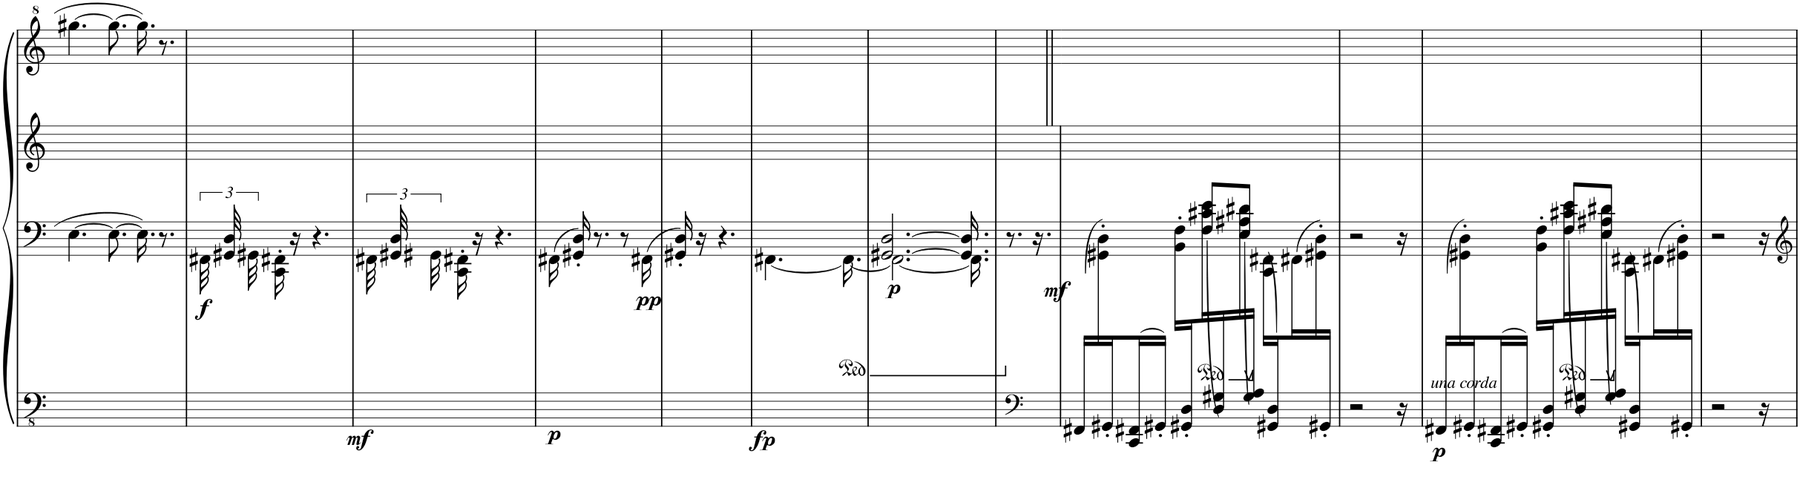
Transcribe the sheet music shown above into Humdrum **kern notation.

**kern	**kern	**kern	**kern	**dynam
*part1	*part1	*part1	*part1	*part1
*staff4	*staff3	*staff2	*staff1	*staff1/2/3/4
*I"Piano	*	*	*	*
*I'Pno.	*	*	*	*
!!LO:PB:g=z
*clefFv4	*clefF4	*clefG2	*clefG^2	*
*k[]	*k[]	*k[]	*k[]	*
*M6/8	*M6/8	*M6/8	*M6/8	*
=75	=75	=75	=75	=75
2ryy	[4.E\	2ryy	[4.ggg#X\	.
.	8.E\_	.	8.ggg#\L_	.
8ryy	.	8ryy	.	.
.	16.E\]	.	16.ggg#\Jk]	.
32ryy	.	32ryy	.	.
16.ryy	16.r	16.ryy	16.r	.
=76	=76	=76	=76	=76
!	!	!	!	!LO:DY:b=3
2ryy	48FF#X\	2ryy	2ryy	f
.	16.r	.	.	.
.	48GG#X/ 48D/	.	.	.
.	48GG#X\	.	.	.
.	16CC\' 16FF#X\'	.	.	.
.	16r	.	.	.
.	4.r	.	.	.
16.ryy	.	16.ryy	16.r	.
16ryy	.	16ryy	16ryy	.
=77	=77	=77	=77	=77
!	!	!	!	!LO:DY:b=4
2ryy	48FF#X\	2ryy	2ryy	mf
.	48GG#X/ 48D/	.	.	.
.	48GG#X\	.	.	.
.	16CC\' 16FF#X\'	.	.	.
.	16r	.	.	.
.	4.r	.	.	.
16ryy	.	16ryy	16ryy	.
=78	=78	=78	=78	=78
!	!	!	!	!LO:DY:b=4
2ryy	16FF#X\	2ryy	2ryy	p
.	16GG#X/' 16D/'	.	.	.
.	8.r	.	.	.
.	8r	.	.	.
!	!	!	!	!LO:DY:b=3
.	16FF#X\	.	.	pp
=79	=79	=79	=79	=79
2ryy	16GG#X/' 16D/'	2ryy	2ryy	.
.	16r	.	.	.
.	4.r	.	.	.
=80	=80	=80	=80	=80
*	*^	*	*	*
!	!	!	!	!	!LO:DY:b=4
64FF#X	[4.FF#X\	4ryy	4ryy	4ryy	fp
64ryy	.	.	.	.	.
32ryy	.	.	.	.	.
16ryy	.	.	.	.	.
8ryy	.	.	.	.	.
8ryy	.	8ryy	8ryy	8ryy	.
16.ryy	16.FF#\_	16.ryy	16.ryy	16.ryy	.
=81	=81	=81	=81	=81	=81
!	!	!	!	!	!LO:DY:b=3
2ryy	2.FF#\_	[2.GG#X/ [2.D/	2ryy	2ryy	p
4ryy	.	.	4ryy	4ryy	.
16.ryy	16.FF#\]	16.GG#/] 16.D/]	16.ryy	16.ryy	.
*	*v	*v	*	*	*
=82	=82	=82	=82	=82
4ryy	8.r	4ryy	4ryy	.
.	16.r	.	.	.
32ryy	.	32ryy	32ryy	.
=83||	=83||	=83||	=83||	=83||
*clefF4	*	*	*	*
*^	*^	*	*	*
!	!	!	!	!	!	!LO:DY:b=3
16FF#X/LL	4ryy	16ryy	4ryy	4ryy	4ryy	mf
16ryy	.	16GG#X\'> 16D\'>	.	.	.	.
16GG#X'</J	.	8.ryy	.	.	.	.
16CC/ 16FF#X/L	.	.	.	.	.	.
16GG#X'</JJ	4ryy	.	8.ryy	4ryy	4ryy	.
16ryy	.	16BB\'> 16F\'>LL	.	.	.	.
16GG#X/'< 16D/'<J	.	16ryy	.	.	.	.
16ryy	.	16F\ 16c#\ 16e\L	8F/ 8c#X/ 8e/L	.	.	.
16D/ 16G#X/	4ryy	16ryy	.	4ryy	4ryy	.
16ryy	.	16E\ 16A#\ 16d#\	8E/ 8A#X/ 8d#X/J	.	.	.
16Gn/ 16A/JJ	.	16ryy	.	.	.	.
16ryy	.	16CC\ 16FF#X\LL	16ryy	.	.	.
16GG#X/ 16D/J	4ryy	16ryy	4ryy	4ryy	4ryy	.
8ryy	.	16FF#X\L	.	.	.	.
.	.	16GG#X\'> 16D\'>	.	.	.	.
16GG#X'</JJ	.	16ryy	.	.	.	.
*v	*v	*	*	*	*	*
*	*v	*v	*	*	*
=84	=84	=84	=84	=84
2r	2r	2ryy	2ryy	.
16r	16r	16ryy	16ryy	.
=85	=85	=85	=85	=85
*^	*^	*	*	*
!	!	!LO:TX:b:i:t=una corda	!	!	!	!
!	!	!	!	!	!	!LO:DY:b=4
16FF#X/LL	4ryy	16ryy	4ryy	4ryy	4ryy	p
16ryy	.	16GG#X\'> 16D\'>	.	.	.	.
16GG#X'</J	.	8.ryy	.	.	.	.
16CC/ 16FF#X/L	.	.	.	.	.	.
16GG#X'</JJ	4ryy	.	8.ryy	4ryy	4ryy	.
16ryy	.	16BB\'> 16F\'>LL	.	.	.	.
16GG#X/'< 16D/'<J	.	16ryy	.	.	.	.
16ryy	.	16F\ 16c#\ 16e\L	8F/ 8c#X/ 8e/L	.	.	.
16D/ 16G#X/	4ryy	16ryy	.	4ryy	4ryy	.
16ryy	.	16E\ 16A#\ 16d#\	8E/ 8A#X/ 8d#X/J	.	.	.
16Gn/ 16A/JJ	.	16ryy	.	.	.	.
16ryy	.	16CC\ 16FF#X\LL	16ryy	.	.	.
16GG#X/ 16D/J	4ryy	16ryy	4ryy	4ryy	4ryy	.
8ryy	.	16FF#X\L	.	.	.	.
.	.	16GG#X\'> 16D\'>	.	.	.	.
16GG#X'</JJ	.	16ryy	.	.	.	.
*v	*v	*	*	*	*	*
*	*v	*v	*	*	*
=86	=86	=86	=86	=86
2r	2r	2ryy	2ryy	.
16r	16r	16ryy	16ryy	.
=	=	=	=	=
*-	*-	*-	*-	*-
